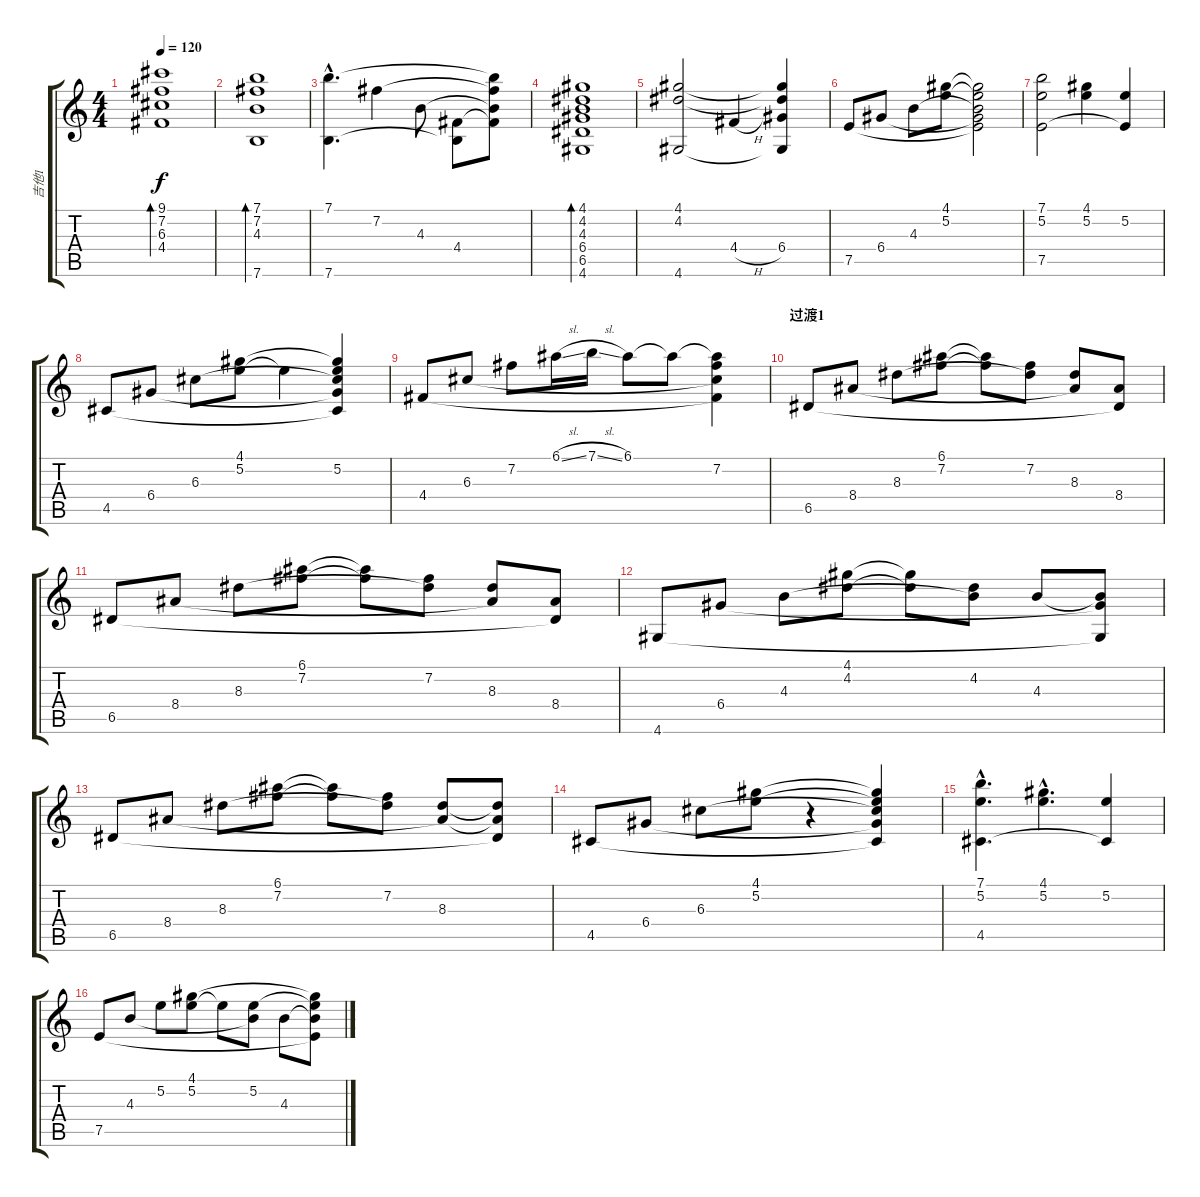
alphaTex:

\track ("吉他1" "吉他1") {instrument acousticguitarnylon}
\staff {score tabs}
\tuning (E4 B3 G3 D3 A2 E2) {hide}
\ts (4 4)
\tempo 120
\clef g2
\ks c
(9.1 7.2 6.3 4.4).1{bd 480 dy f} |
(7.1 7.2 4.3 7.6).1{bd 240} |
(7.1{hac} 7.6{hac}).4{d} 7.2.4 4.3.8 (4.4 7.6{t}).8 (7.1{t} 7.2{t} 4.3{t} 4.4{t}).8 |
(4.1 4.2 4.3 6.4 6.5 4.6).1{bd 240} |
(4.1 4.2 4.6).2 4.4{h}.4 (4.1{t} 4.2{t} 6.4 4.6{t}).4 |
7.5.8 6.4.8 4.3.8 (4.1 5.2).8 (4.1{t} 5.2{t} 4.3{t} 6.4{t} 7.5{t}).2 |
(7.1 5.2 7.5).2 (4.1 5.2).4 (5.2 7.5{t}).4 |
4.5.8 6.4.8 6.3.8 (4.1 5.2).8 5.2{t}.4 (4.1{t} 5.2 6.3{t} 6.4{t} 4.5{t}).4 |
4.4.8 6.3.8 7.2.8 6.1{sl}.16 7.1{sl}.16 6.1.8 6.1{t}.8 (6.1{t} 7.2 6.3{t} 4.4{t}).4 |
\section ("" "过渡1")
6.5.8 8.4.8 8.3.8 (6.1 7.2).8 (6.1{t} 7.2{t}).8 (7.2 8.3{t}).8 (8.3 8.4{t}).8 (8.4 6.5{t}).8 |
6.5.8 8.4.8 8.3.8 (6.1 7.2).8 (6.1{t} 7.2{t}).8 (7.2 8.3{t}).8 (8.3 8.4{t}).8 (8.4 6.5{t}).8 |
4.6.8 6.4.8 4.3.8 (4.1 4.2).8 (4.1{t} 4.2{t}).8 (4.2 4.3{t}).8 4.3.8 (4.3{t} 6.4{t} 4.6{t}).8 |
6.5.8 8.4.8 8.3.8 (6.1 7.2).8 (6.1{t} 7.2{t}).8 (7.2 8.3{t}).8 (8.3 8.4{t}).8 (8.3{t} 8.4{t} 6.5{t}).8 |
4.5.8 6.4.8 6.3.8 (4.1 5.2).8 r.4 (4.1{t} 5.2{t} 6.3{t} 6.4{t} 4.5{t}).4 |
(7.1{hac} 5.2{hac} 4.5{hac}).4{d} (4.1{hac} 5.2{hac}).4{d} (5.2 4.5{t}).4 |
7.5.8 4.3.8 5.2.8 (4.1 5.2).8 5.2{t}.8 (5.2 4.3{t}).8 4.3.8 (4.1{t} 5.2{t} 4.3{t} 7.5{t}).8
